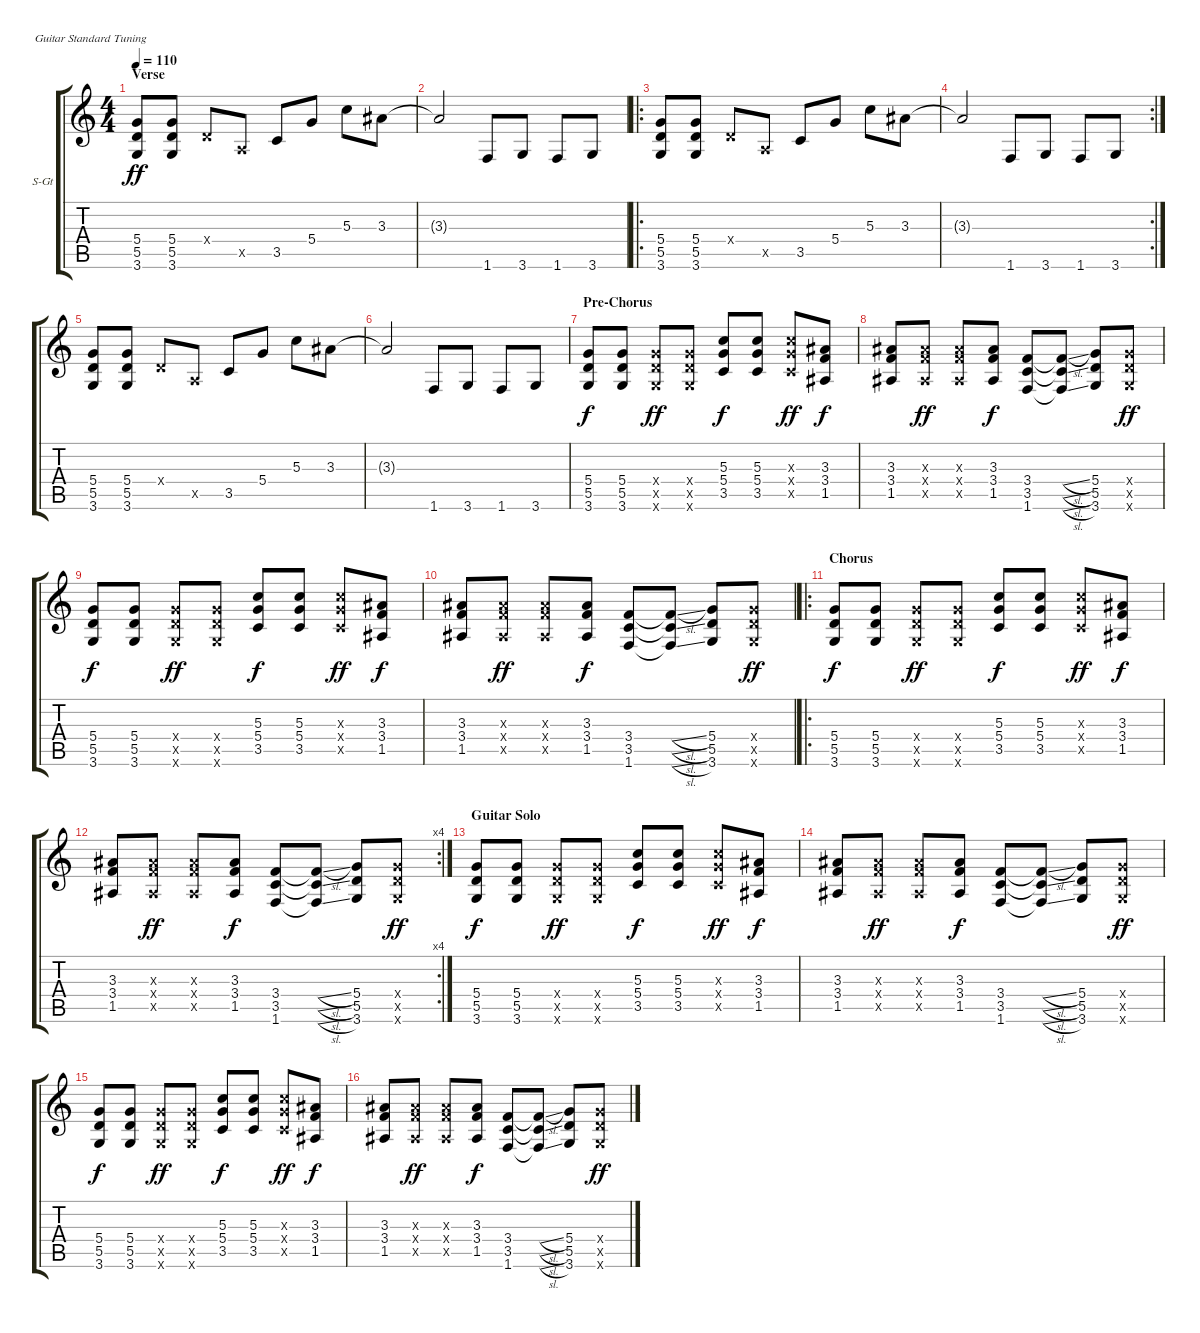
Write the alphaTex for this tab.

\defaultSystemsLayout 4
\bracketExtendMode groupsimilarinstruments
\firstSystemTrackNameOrientation horizontal
\otherSystemsTrackNameOrientation horizontal
\track ("Steel Guitar" "S-Gt") {instrument acousticguitarsteel}
\staff {score tabs}
\tuning (E4 B3 G3 D3 A2 E2)
\ts (4 4)
\section ("" "Verse")
\tempo 110
\clef g2
\ks c
(5.4 5.5 3.6).8{dy ff} (3.6 5.5 5.4).8 0.4{x}.8 0.5{x}.8 3.5.8 5.4.8 5.3.8 3.3.8 |
3.3{t}.2 1.6.8 3.6.8 1.6.8 3.6.8 |
\ro
(5.4 5.5 3.6).8 (3.6 5.5 5.4).8 0.4{x}.8 0.5{x}.8 3.5.8 5.4.8 5.3.8 3.3.8 |
\rc 2
3.3{t}.2 1.6.8 3.6.8 1.6.8 3.6.8 |
(5.4 5.5 3.6).8 (3.6 5.5 5.4).8 0.4{x}.8 0.5{x}.8 3.5.8 5.4.8 5.3.8 3.3.8 |
3.3{t}.2 1.6.8 3.6.8 1.6.8 3.6.8 |
\section ("" "Pre-Chorus")
(3.6 5.5 5.4).8{dy f} (3.6 5.5 5.4).8 (3.6{x} 5.5{x} 5.4{x}).8{dy ff} (3.6{x} 5.5{x} 5.4{x}).8 (3.5 5.4 5.3).8{dy f} (3.5 5.4 5.3).8 (3.5{x} 5.4{x} 5.3{x}).8{dy ff} (1.5 3.4 3.3).8{dy f} |
(1.5 3.4 3.3).8 (1.5{x} 3.4{x} 3.3{x}).8{dy ff} (1.5{x} 3.4{x} 3.3{x}).8 (1.5 3.4 3.3).8{dy f} (1.6 3.5 3.4).8 (1.6{sl t} 3.5{sl t} 3.4{sl t}).8 (3.6 5.5 5.4).8 (3.6{x} 5.4{x} 5.5{x}).8{dy ff} |
(3.6 5.5 5.4).8{dy f} (3.6 5.5 5.4).8 (3.6{x} 5.5{x} 5.4{x}).8{dy ff} (3.6{x} 5.5{x} 5.4{x}).8 (3.5 5.4 5.3).8{dy f} (3.5 5.4 5.3).8 (3.5{x} 5.4{x} 5.3{x}).8{dy ff} (1.5 3.4 3.3).8{dy f} |
(1.5 3.4 3.3).8 (1.5{x} 3.4{x} 3.3{x}).8{dy ff} (1.5{x} 3.4{x} 3.3{x}).8 (1.5 3.4 3.3).8{dy f} (1.6 3.5 3.4).8 (1.6{sl t} 3.5{sl t} 3.4{sl t}).8 (3.6 5.5 5.4).8 (3.6{x} 5.4{x} 5.5{x}).8{dy ff} |
\ro
\section ("" "Chorus")
(3.6 5.5 5.4).8{dy f} (3.6 5.5 5.4).8 (3.6{x} 5.5{x} 5.4{x}).8{dy ff} (3.6{x} 5.5{x} 5.4{x}).8 (3.5 5.4 5.3).8{dy f} (3.5 5.4 5.3).8 (3.5{x} 5.4{x} 5.3{x}).8{dy ff} (1.5 3.4 3.3).8{dy f} |
\rc 4
(1.5 3.4 3.3).8 (1.5{x} 3.4{x} 3.3{x}).8{dy ff} (1.5{x} 3.4{x} 3.3{x}).8 (1.5 3.4 3.3).8{dy f} (1.6 3.5 3.4).8 (1.6{sl t} 3.5{sl t} 3.4{sl t}).8 (3.6 5.5 5.4).8 (3.6{x} 5.4{x} 5.5{x}).8{dy ff} |
\section ("" "Guitar Solo")
(3.6 5.5 5.4).8{dy f} (3.6 5.5 5.4).8 (3.6{x} 5.5{x} 5.4{x}).8{dy ff} (3.6{x} 5.5{x} 5.4{x}).8 (3.5 5.4 5.3).8{dy f} (3.5 5.4 5.3).8 (3.5{x} 5.4{x} 5.3{x}).8{dy ff} (1.5 3.4 3.3).8{dy f} |
(1.5 3.4 3.3).8 (1.5{x} 3.4{x} 3.3{x}).8{dy ff} (1.5{x} 3.4{x} 3.3{x}).8 (1.5 3.4 3.3).8{dy f} (1.6 3.5 3.4).8 (1.6{sl t} 3.5{sl t} 3.4{sl t}).8 (3.6 5.5 5.4).8 (3.6{x} 5.4{x} 5.5{x}).8{dy ff} |
(3.6 5.5 5.4).8{dy f} (3.6 5.5 5.4).8 (3.6{x} 5.5{x} 5.4{x}).8{dy ff} (3.6{x} 5.5{x} 5.4{x}).8 (3.5 5.4 5.3).8{dy f} (3.5 5.4 5.3).8 (3.5{x} 5.4{x} 5.3{x}).8{dy ff} (1.5 3.4 3.3).8{dy f} |
(1.5 3.4 3.3).8 (1.5{x} 3.4{x} 3.3{x}).8{dy ff} (1.5{x} 3.4{x} 3.3{x}).8 (1.5 3.4 3.3).8{dy f} (1.6 3.5 3.4).8 (1.6{sl t} 3.5{sl t} 3.4{sl t}).8 (3.6 5.5 5.4).8 (3.6{x} 5.4{x} 5.5{x}).8{dy ff}
